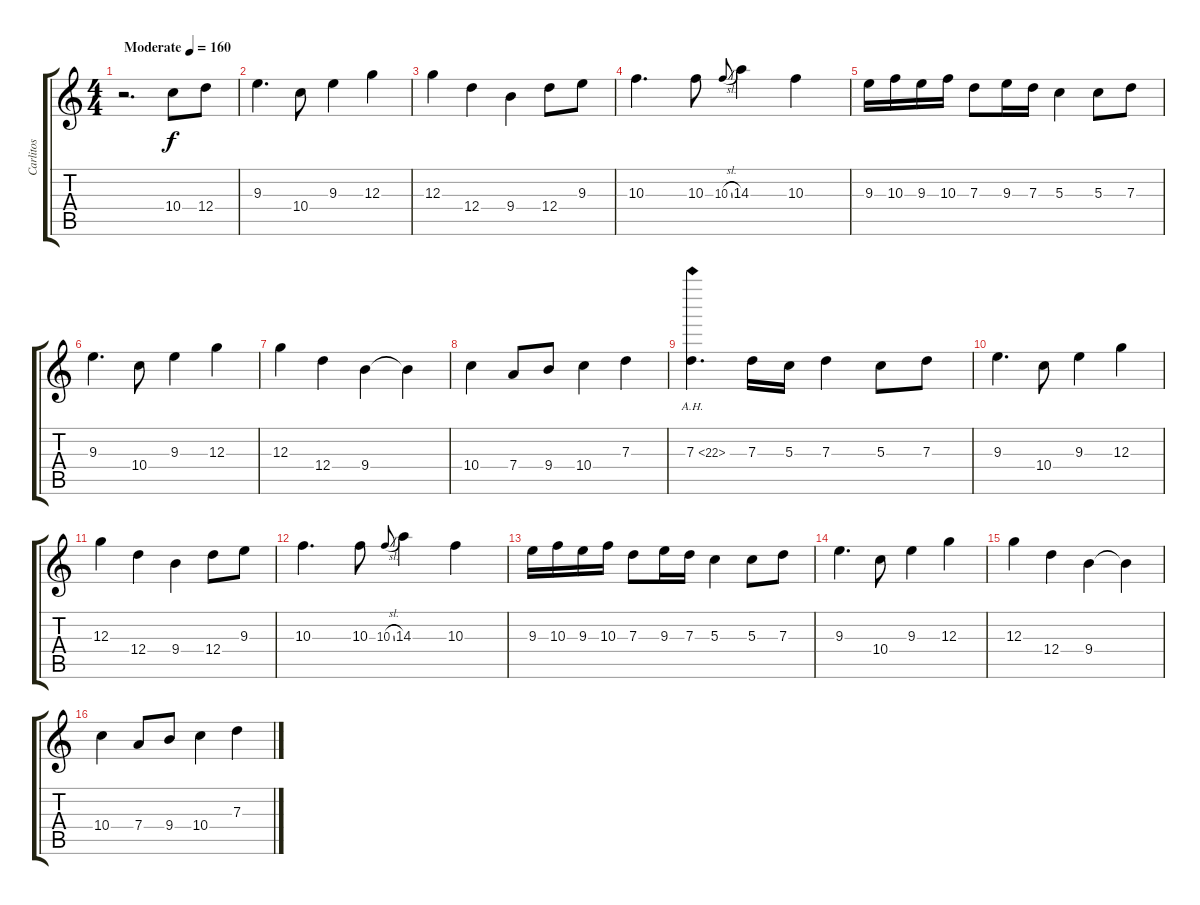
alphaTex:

\track ("Carlitos" "Carlitos") {instrument distortionguitar}
\staff {score tabs}
\tuning (E4 B3 G3 D3 A2 E2) {hide}
\ts (4 4)
\tempo (160 "Moderate")
\clef g2
\ks c
r.2{d dy f instrument distortionguitar} 10.4.8 12.4.8 |
9.3.4{d} 10.4.8 9.3.4 12.3.4 |
12.3.4 12.4.4 9.4.4 12.4.8 9.3.8 |
10.3.4{d} 10.3.8 10.3{sl}.8{gr onbeat} 14.3.4 10.3.4 |
9.3.16 10.3.16 9.3.16 10.3.16 7.3.8 9.3.16 7.3.16 5.3.4 5.3.8 7.3.8 |
9.3.4{d} 10.4.8 9.3.4 12.3.4 |
12.3.4 12.4.4 9.4.4 9.4{t}.4 |
10.4.4 7.4.8 9.4.8 10.4.4 7.3.4 |
7.3{ah 15}.4{d} 7.3.16 5.3.16 7.3.4 5.3.8 7.3.8 |
9.3.4{d} 10.4.8 9.3.4 12.3.4 |
12.3.4 12.4.4 9.4.4 12.4.8 9.3.8 |
10.3.4{d} 10.3.8 10.3{sl}.8{gr onbeat} 14.3.4 10.3.4 |
9.3.16 10.3.16 9.3.16 10.3.16 7.3.8 9.3.16 7.3.16 5.3.4 5.3.8 7.3.8 |
9.3.4{d} 10.4.8 9.3.4 12.3.4 |
12.3.4 12.4.4 9.4.4 9.4{t}.4 |
10.4.4 7.4.8 9.4.8 10.4.4 7.3.4
